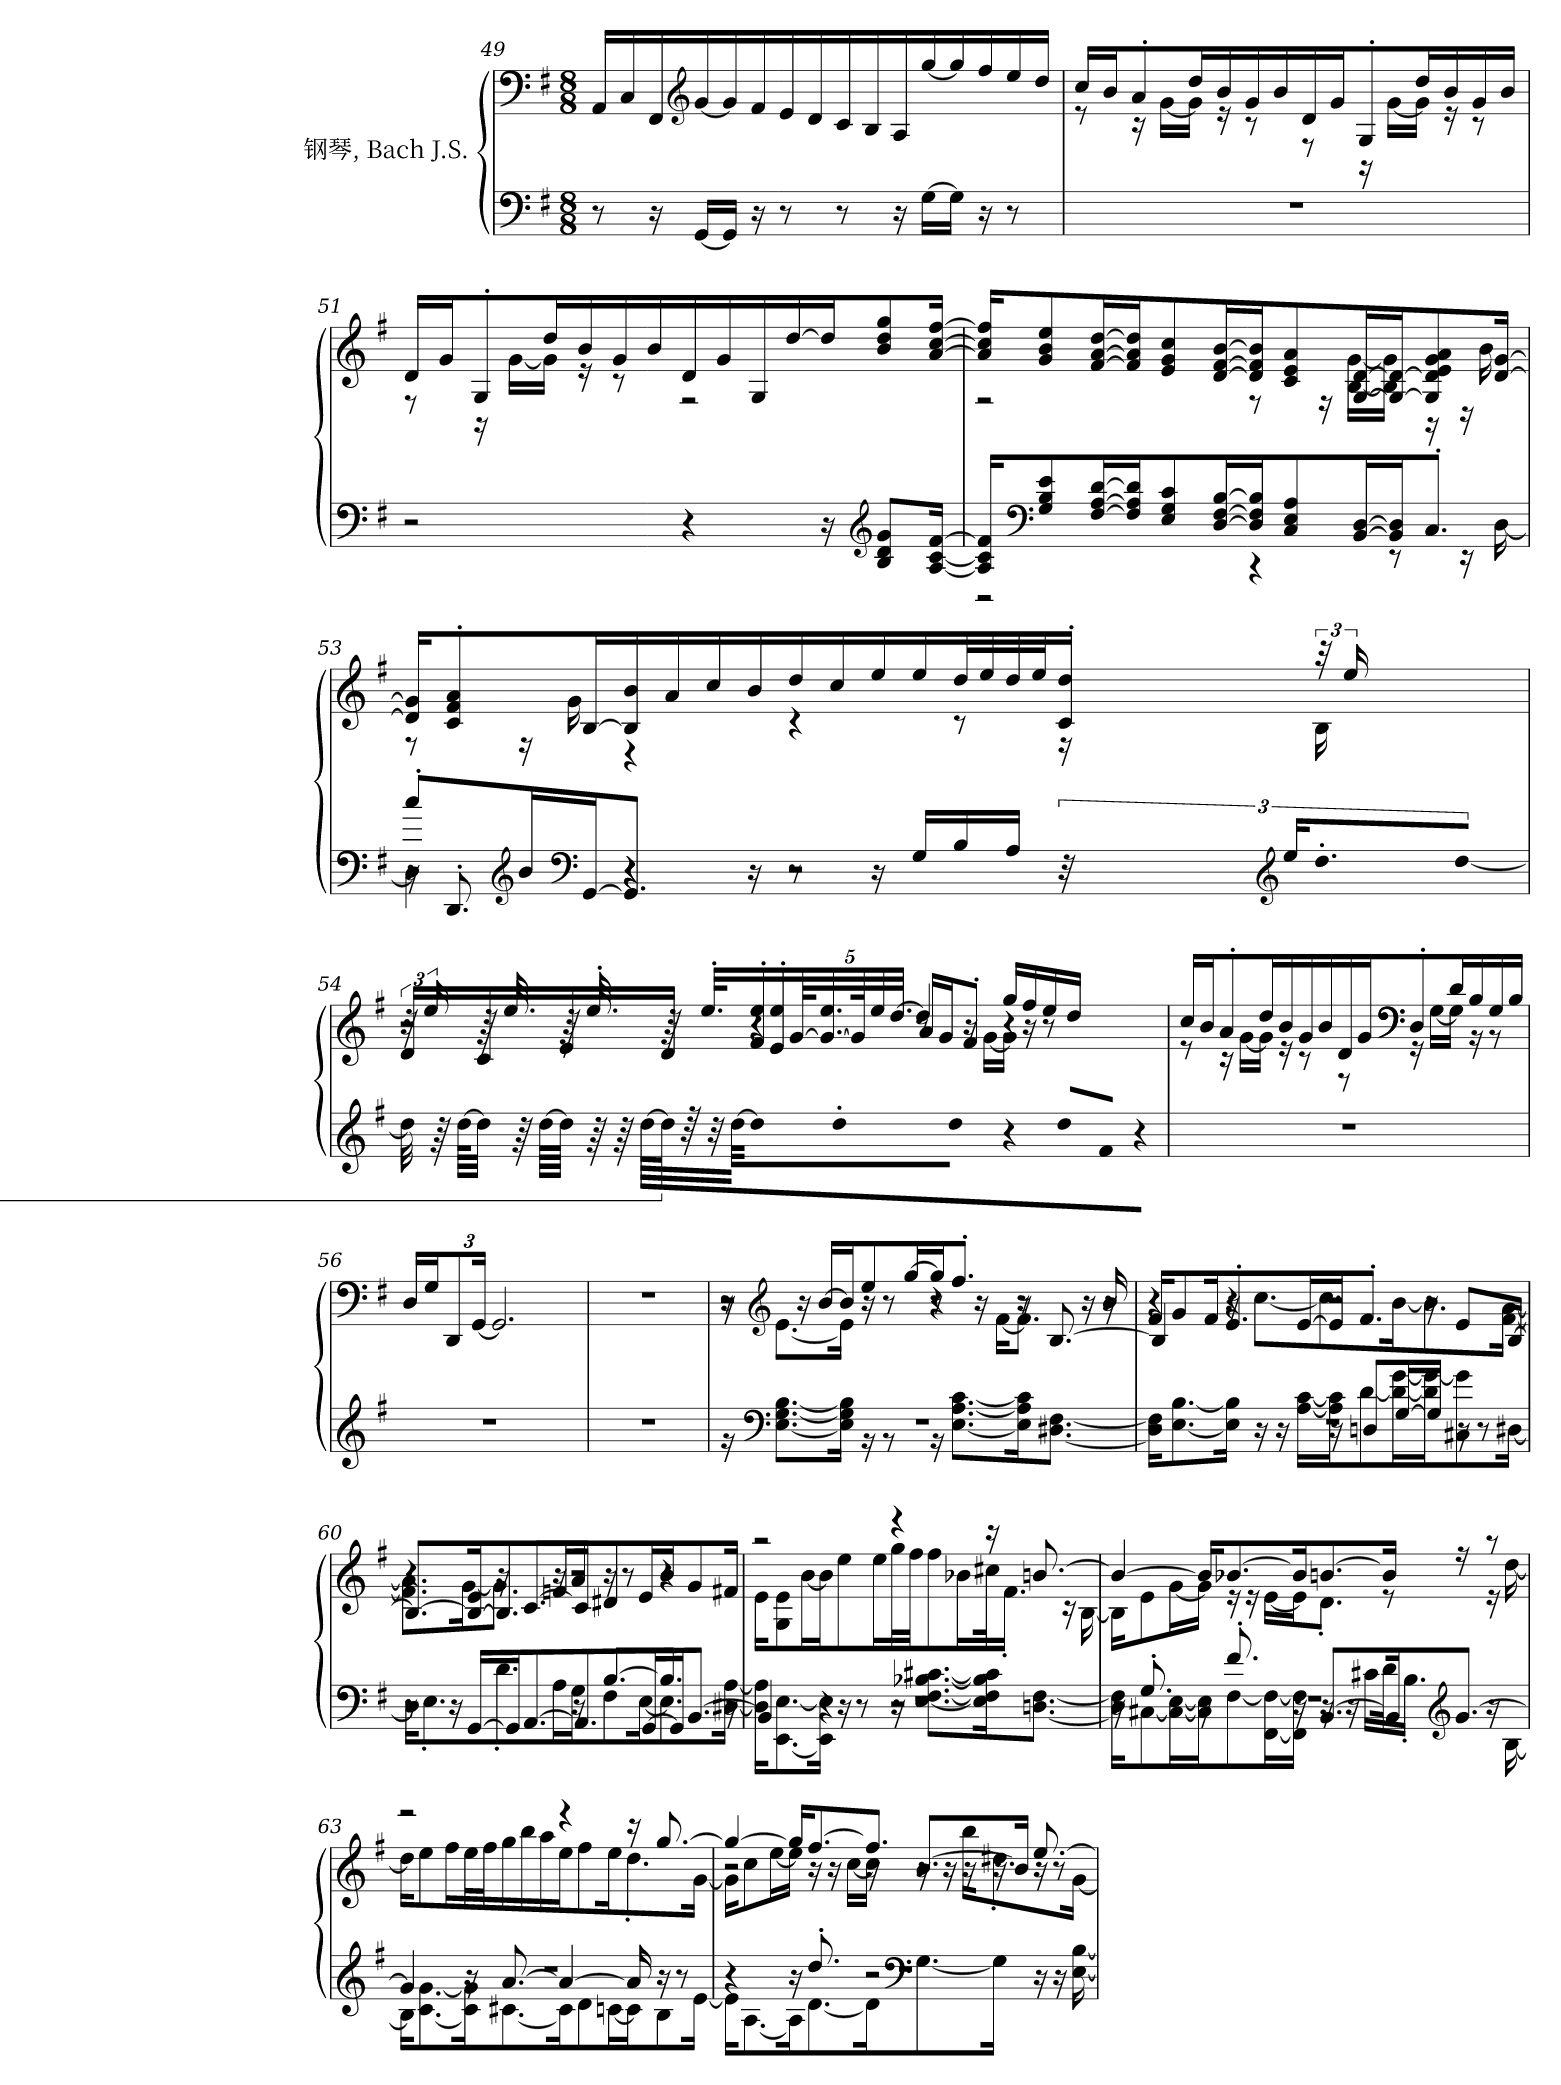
**kern	**kern
*part1	*part1
*staff2	*staff1
*I"钢琴, Bach J.S.	*
*clefF4	*clefF4
*k[f#]	*k[f#]
*M8/8	*M8/8
=49	=49
8r	16AA/LL
.	16C/
16r	16FF#/
*	*clefG2
[16GG/LL	[16g/
16GG/JJ]	16g/]
16r	16f#/
8r	16e/
.	16d/
8r	16c/
.	16B/
16r	16A/
[16G\LL	[16gg/
16G\JJ]	16gg/]
16r	16ff#/
8r	16ee/
.	16dd/JJ
!!LO:LB:g=z
=50	=50
*	*^
1r	16cc/LL	8r
.	16b/J	.
.	8a'/	16r
.	.	[16g\LL
.	16dd/L	16g\JJ]
.	16b/	16r
.	16g/	8r
.	16b/	.
.	16d/	8r
.	16g/J	.
.	8G'/	16r
.	.	[16g\LL
.	16dd/L	16g\JJ]
.	16b/	16r
.	16g/	8r
.	16b/JJ	.
=51	=51	=51
2r	16d/LL	8r
.	16g/J	.
.	8G'/	16r
.	.	[16g\LL
.	16dd/L	16g\JJ]
.	16b/	16r
.	16g/	8r
.	16b/	.
4r	16d/	2r
.	16g/	.
.	16G/	.
.	[16dd/	.
16r	16dd/J]	.
*clefG2	*	*
8B/ 8d/ 8g/L	8b/ 8dd/ 8gg/	.
[16A/ [16c/ [16f#/Jk	[16a/ [16cc/ [16ff#/Jk	.
!!LO:LB:g=z	!!
=52	=52	=52
*^	*	*
16A/] 16c/] 16f#/]KL	2r	16a/] 16cc/] 16ff#/]KL	2r
*clefF4	*	*	*
8G/ 8B/ 8e/	.	8g/ 8b/ 8ee/	.
[16F#/ [16A/ [16d/L	.	[16f#/ [16a/ [16dd/L	.
16F#/] 16A/] 16d/]J	.	16f#/] 16a/] 16dd/]J	.
8E/ 8G/ 8c/	.	8e/ 8g/ 8cc/	.
[16D/ [16F#/ [16B/L	.	[16d/ [16f#/ [16b/L	.
16D/] 16F#/] 16B/]J	4r	16d/] 16f#/] 16b/]J	8r
8C/ 8E/ 8A/	.	8c/ 8e/ 8a/	.
.	.	.	16r
[16BB/ [16D/L	.	[16G/ [16d/L	[16B\ [16g\LL
16BB/] 16D/]J	8r	16G/_ 16d/_J	16B\] 16g\]JJ
8.C'/J	.	8G/] 8d/] 8e/ 8g/ 8a/	16r
.	16r	.	16r
.	[16D\	[16d/ [16g/Jk	16b\
!!LO:PB:g=z	!!
=53	=53	=53	=53
*	*^	*	*
8cc'/L	4D\]	16r	16d/] 16g/]KL	8r
.	.	8.DD'/	8c/' 8f#/' 8a/'	.
*clefG2	*	*	*	*
16b/L	.	.	.	16r
*clefF4	*	*	*	*
[16GG/J	.	.	[16B/L	16g\
8.GG/J]	4r	4r	16B/] 16b/	4r
.	.	.	16a/	.
.	.	.	16cc/	.
16r	.	.	16b/	.
8r	2r	2r	16dd/	4r
.	.	.	16cc/	.
16r	.	.	16ee/	.
16G/LL	.	.	16ee/	.
16B/	.	.	32dd/L	8r
.	.	.	32ee/	.
16A/JJ	.	.	32dd/	.
.	.	.	32ee/J	.
48r	.	.	16c/' 16dd/'JJ	16r
*clefG2	*	*	*	*
24ee/LL	.	.	.	.
32.dd'/L	.	.	48r	16B\
.	.	.	24ee/	.
[64dd/JJJk	.	.	.	.
*v	*v	*v	*	*
!!LO:LB:g=z
=54	=54	=54
*	*	*^
32dd\]	48r	2r	16d/LL
.	24ee/	.	.
64r	.	.	.
[64dd\KLLL	.	.	.
32dd\JJJ]	64r	.	16c/
.	32.ee/	.	.
64r	.	.	.
[64dd\LLLL	.	.	.
64dd\JJJJ]	64r	.	16e/
64r	32.ee'/	.	.
64r	.	.	.
[64dd\LLLL	.	.	.
96dd\JJJJ]	64r	.	16d/JJ
96r	.	.	.
.	32.ee'/KLL	.	.
48r	.	.	.
[48dd\LLL	.	.	.
32dd\J]	16f#/' 16ee/'	.	4r
16dd'\	.	.	.
.	16e/' 16ee/'	.	.
32dd\JJk	.	.	.
*	*Xbrackettup	*	*
32r	[80g/KL	.	.
.	40.g/_ 40.ee/	.	.
32dd/KLL	.	.	.
.	80g/K]	.	.
16f#/JJ	40ee/	.	.
.	[40.dd/JJJ	.	.
2r	4dd/]	8r	16a/LL
.	.	.	16g/J
.	.	16r	8f#'/J
.	.	[16g\LL	.
.	16gg/LL	16g\JJ]	4r
.	16ff#/	16r	.
.	16ee/	8r	.
.	16dd/JJ	.	.
*	*	*v	*v
!!LO:LB:g=z
=55	=55	=55
1r	16cc/LL	8r
.	16b/J	.
.	8a'/	16r
.	.	[16g\LL
.	16dd/L	16g\JJ]
.	16b/	16r
.	16g/	8r
.	16b/	.
.	16d/	8r
.	16g/J	.
*	*clefF4	*
.	8D'/	16r
.	.	[16G\LL
.	16d/L	16G\JJ]
.	16B/	16r
.	16G/	8r
.	16B/JJ	.
*	*v	*v
=56	=56
1r	16D/LL
.	16G/J
.	12DD/
.	[24GG/Jk
.	2.GG/]
=57	=57
1r	1r
!!LO:LB:g=z
=58	=58
*	*MM70
*^	*^
*	*	*	*^
1r	16r	8r	16r	2r
*clefF4	*	*clefG2	*	*
.	[8.E\ [8.G\ [8.B\L	.	[8.e\L	.
.	.	16r	.	.
.	.	[16b/LL	.	.
.	16E\] 16G\] 16B\]Jk	16b/J]	16e\Jk]	.
.	16r	8ee/	16r	.
.	8r	.	8r	.
.	.	[16gg/L	.	.
.	16r	16gg/J]	8r	4r
.	[8.E\ [8.A\ [8.c\L	8.ff#'/J	.	.
.	.	.	16r	.
.	.	.	[16f#\KL	.
.	16E\] 16A\] 16c\]K	8r	8.f#\J]	16r
.	[8.D#X\ [8.F#\J	.	.	[8.B/
.	.	16r	.	.
.	.	16b/	16r	.
=59	=59	=59	=59	=59
*	*^	*	*	*
1r	16D#\] 16F#\]KL	2r	16f#/KL	4r	4B/]
.	[8.E\ [8.B\	.	8g/	.	.
.	.	.	16f#/K	.	.
.	16E\] 16B\]Jk	.	8.e'/	16r	4r
.	16r	.	.	[8.cc\L	.
.	16r	.	.	.	.
.	[16A\ [16c\LL	.	[16e/L	.	.
.	16A\] 16c\]J	16r	16e/J]	8.cc\]	2r
.	[8d\	8Dn/L	8.f#'/J	.	.
.	16d\_ [16g\L	[16G/L	.	[16b\K	.
.	16d\] 16g\_J	16G/JJ]	16r	8.b\]	.
.	8C#X\ 8g\]	16r	8e/L	.	.
.	.	8r	.	.	.
.	[16D#X\Jk	.	[16B/Jk	[16f#\ [16a\Jk	.
!!LO:LB:g=z	!!	!!
=60	=60	=60	=60	=60	=60
2r	16D#\KL]	8r	8.B/L_	8.f#\] 8.a\]L	4r
.	8.E'\	.	.	.	.
.	.	16r	.	.	.
.	.	[16GG/LL	16B/_ 16e/K	[16g\K	.
.	8.d'\	16GG/J]	8.B/]	8.g\J]	16r
.	.	[8.AA/	.	.	[8.c/L
.	16A\L	.	16fn/L	16r	.
16r	16G\J	8.AA/]	16a/J	2r	16c/Jk]
[8.B/L	8F#\	.	8d#X/	.	16r
.	.	.	.	.	8r
.	[16E\K	[16GG/L	16e/L	.	.
8.B/J]	8.E\]	16GG/J]	16b/J	.	4r
.	.	[8.BB/J	8g/	.	.
16r	[16D#X\ [16A\Jk	.	16f#X/Jk	.	.
*	*	*	*	*v	*v
=61	=61	=61	=61	=61
1r	16D#\] 16A\]KL	4BB/]	2r	16e\KL
.	[8.EE\ [8.E\	.	.	8G\ 8e\
.	.	.	.	[16b\L
.	16EE\] 16E\]Jk	4r	.	16b\J]
.	16r	.	.	8ee\
.	8r	.	.	.
.	.	.	.	16ee\L
.	16r	2r	4r	32gg\L
.	.	.	.	32ff#\JJ
.	[8.E\ [8.F#\ [8.B-X\ [8.c#X\L	.	.	8ff#\
.	.	.	.	16b-X\L
.	16E\] 16F#\] 16B-\] 16c#\]K	.	16r	32cc#X\K
.	.	.	.	16.f#'\JJ
.	[8.Dn\ [8.F#\J	.	[8.bn/	.
.	.	.	.	16r
.	.	.	.	[16B\
!!LO:LB:g=z	!!
=62	=62	=62	=62	=62
1r	16D\] 16F#\]KL	16r	4b/_	16B\KL]
.	[8C#X\	8.G'/	.	8e\
.	16C#\_ [16E\L	.	.	[16g\L
.	16C#\] 16E\]J	16r	16b/KL]	16g\JJ]
.	[8F#\	8.f#'/	[8.b-X/	16r
.	.	.	.	16r
.	[16FF#\ 16F#\_L	.	.	[16e\LL
.	16FF#\] 16F#\]JJ	16r	16b-/K]	16e\J]
.	16r	[8.BB/L	[8.bn/	8.d'\J
.	16r	.	.	.
.	16c#X\LL	.	.	.
.	32d\K	16BB/K]	16b/Jk]	8r
.	16.B'\JJ	.	.	.
*clefG2	*	*	*	*
.	.	[8.g/J	16r	.
.	16r	.	8r	16r
.	[16B\	.	.	[16dd\
=63	=63	=63	=63	=63
1r	16B\KL]	4g/]	2r	16dd\KL]
.	[8.c\ [8.g\	.	.	8ee\
.	.	.	.	16ff#\L
.	16c\] 16g\]K	16r	.	32ee\L
.	.	.	.	32ff#\J
.	[8.c#X\	[8.a/	.	16gg\
.	.	.	.	16bb\
.	.	.	.	16aa\
.	16c#\K]	4a/_	4r	16ee\J
.	8d\	.	.	8ff#\
.	[16cn\L	.	.	16ee\K
.	16c\J]	16a/]	16r	8.dd'\
.	8B\	16r	[8.gg/	.
.	.	8r	.	.
.	[16e\Jk	.	.	[16g\Jk
!!LO:PB:g=z
=64	=64	=64	=64	=64
*	*	*	*	*^
1r	16e\KL]	4r	4gg/_	16g\KL]	2r
.	[8.A\	.	.	8cc\	.
.	.	.	.	[16ee\L	.
.	16A\K]	16r	16gg/KL]	16ee\JJ]	.
.	[8.d\	8.dd'/	[8.ff#/	16r	.
.	.	.	.	16r	.
.	.	.	.	[16cc\LL	.
.	16d\K]	2r	8.ff#/J]	16cc\JJ]	16r
*clefF4	*	*	*	*	*
.	[8.G\	.	.	16r	[8.b/L
.	.	.	.	16r	.
.	.	.	16r	16bb\KL	.
.	16G\Jk]	.	16r	8.dd#X'\	16b/Jk]
.	16r	.	[8.ee/	.	16r
.	16r	.	.	.	8r
.	[16E\ [16B\	.	.	[16g\Jk	.
*v	*v	*v	*	*	*
*	*v	*v	*v
=	=
*-	*-
